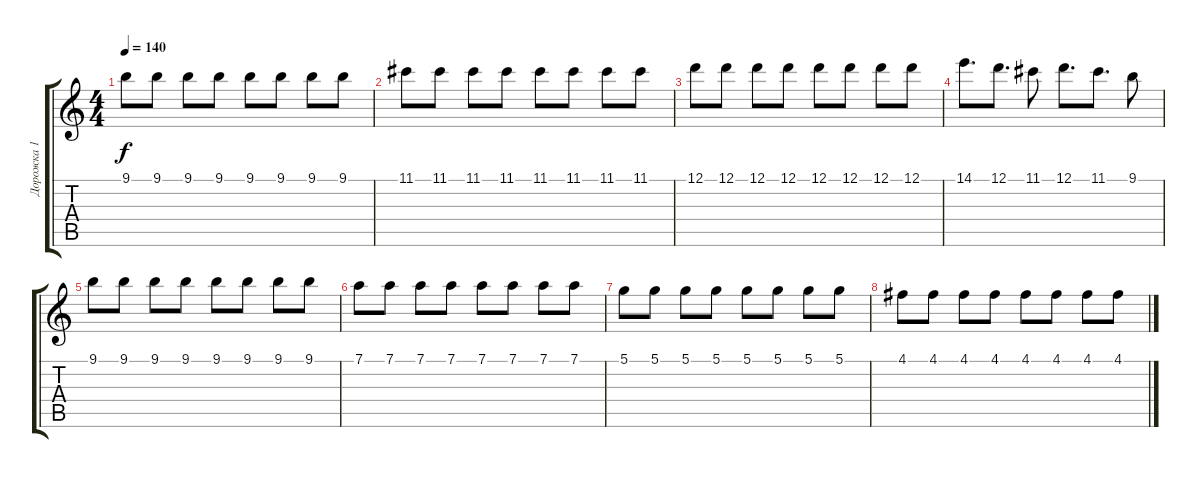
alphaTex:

\track ("Дорожка 1" "Дорожка 1") {instrument acousticguitarsteel}
\staff {score tabs}
\tuning (D4 A3 F3 C3 G2 C2) {hide}
\ts (4 4)
\tempo 140
\clef g2
\ks c
9.1.8{dy f} 9.1.8 9.1.8 9.1.8 9.1.8 9.1.8 9.1.8 9.1.8 |
11.1.8 11.1.8 11.1.8 11.1.8 11.1.8 11.1.8 11.1.8 11.1.8 |
12.1.8 12.1.8 12.1.8 12.1.8 12.1.8 12.1.8 12.1.8 12.1.8 |
14.1.8{d} 12.1.8{d} 11.1.8 12.1.8{d} 11.1.8{d} 9.1.8 |
9.1.8 9.1.8 9.1.8 9.1.8 9.1.8 9.1.8 9.1.8 9.1.8 |
7.1.8 7.1.8 7.1.8 7.1.8 7.1.8 7.1.8 7.1.8 7.1.8 |
5.1.8 5.1.8 5.1.8 5.1.8 5.1.8 5.1.8 5.1.8 5.1.8 |
4.1.8 4.1.8 4.1.8 4.1.8 4.1.8 4.1.8 4.1.8 4.1.8
